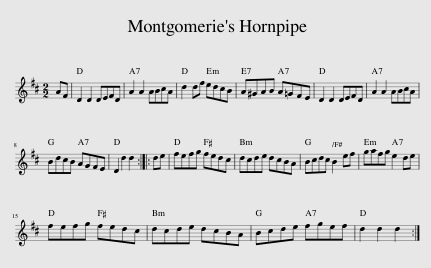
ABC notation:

X:1
L:1/8
M:2/2
I:linebreak $
K:D
V:1 treble
V:1
 AF | D2 D2 DEFD | A2 A2 ABcA | d2 df edcB | A^GAB A=GFE | %5
 D2 D2 DEFD | A2 A2 ABcA |$ BdcB AGFE | D2 d2 d2 :: de | %10
 fefg fedc | dcde dcBA | Bcdc B2 ef | gafg e2 de |$ fefg fedc | %15
 dcde dcBA | Bcde fgef | d2 d2 d2 :| %18
